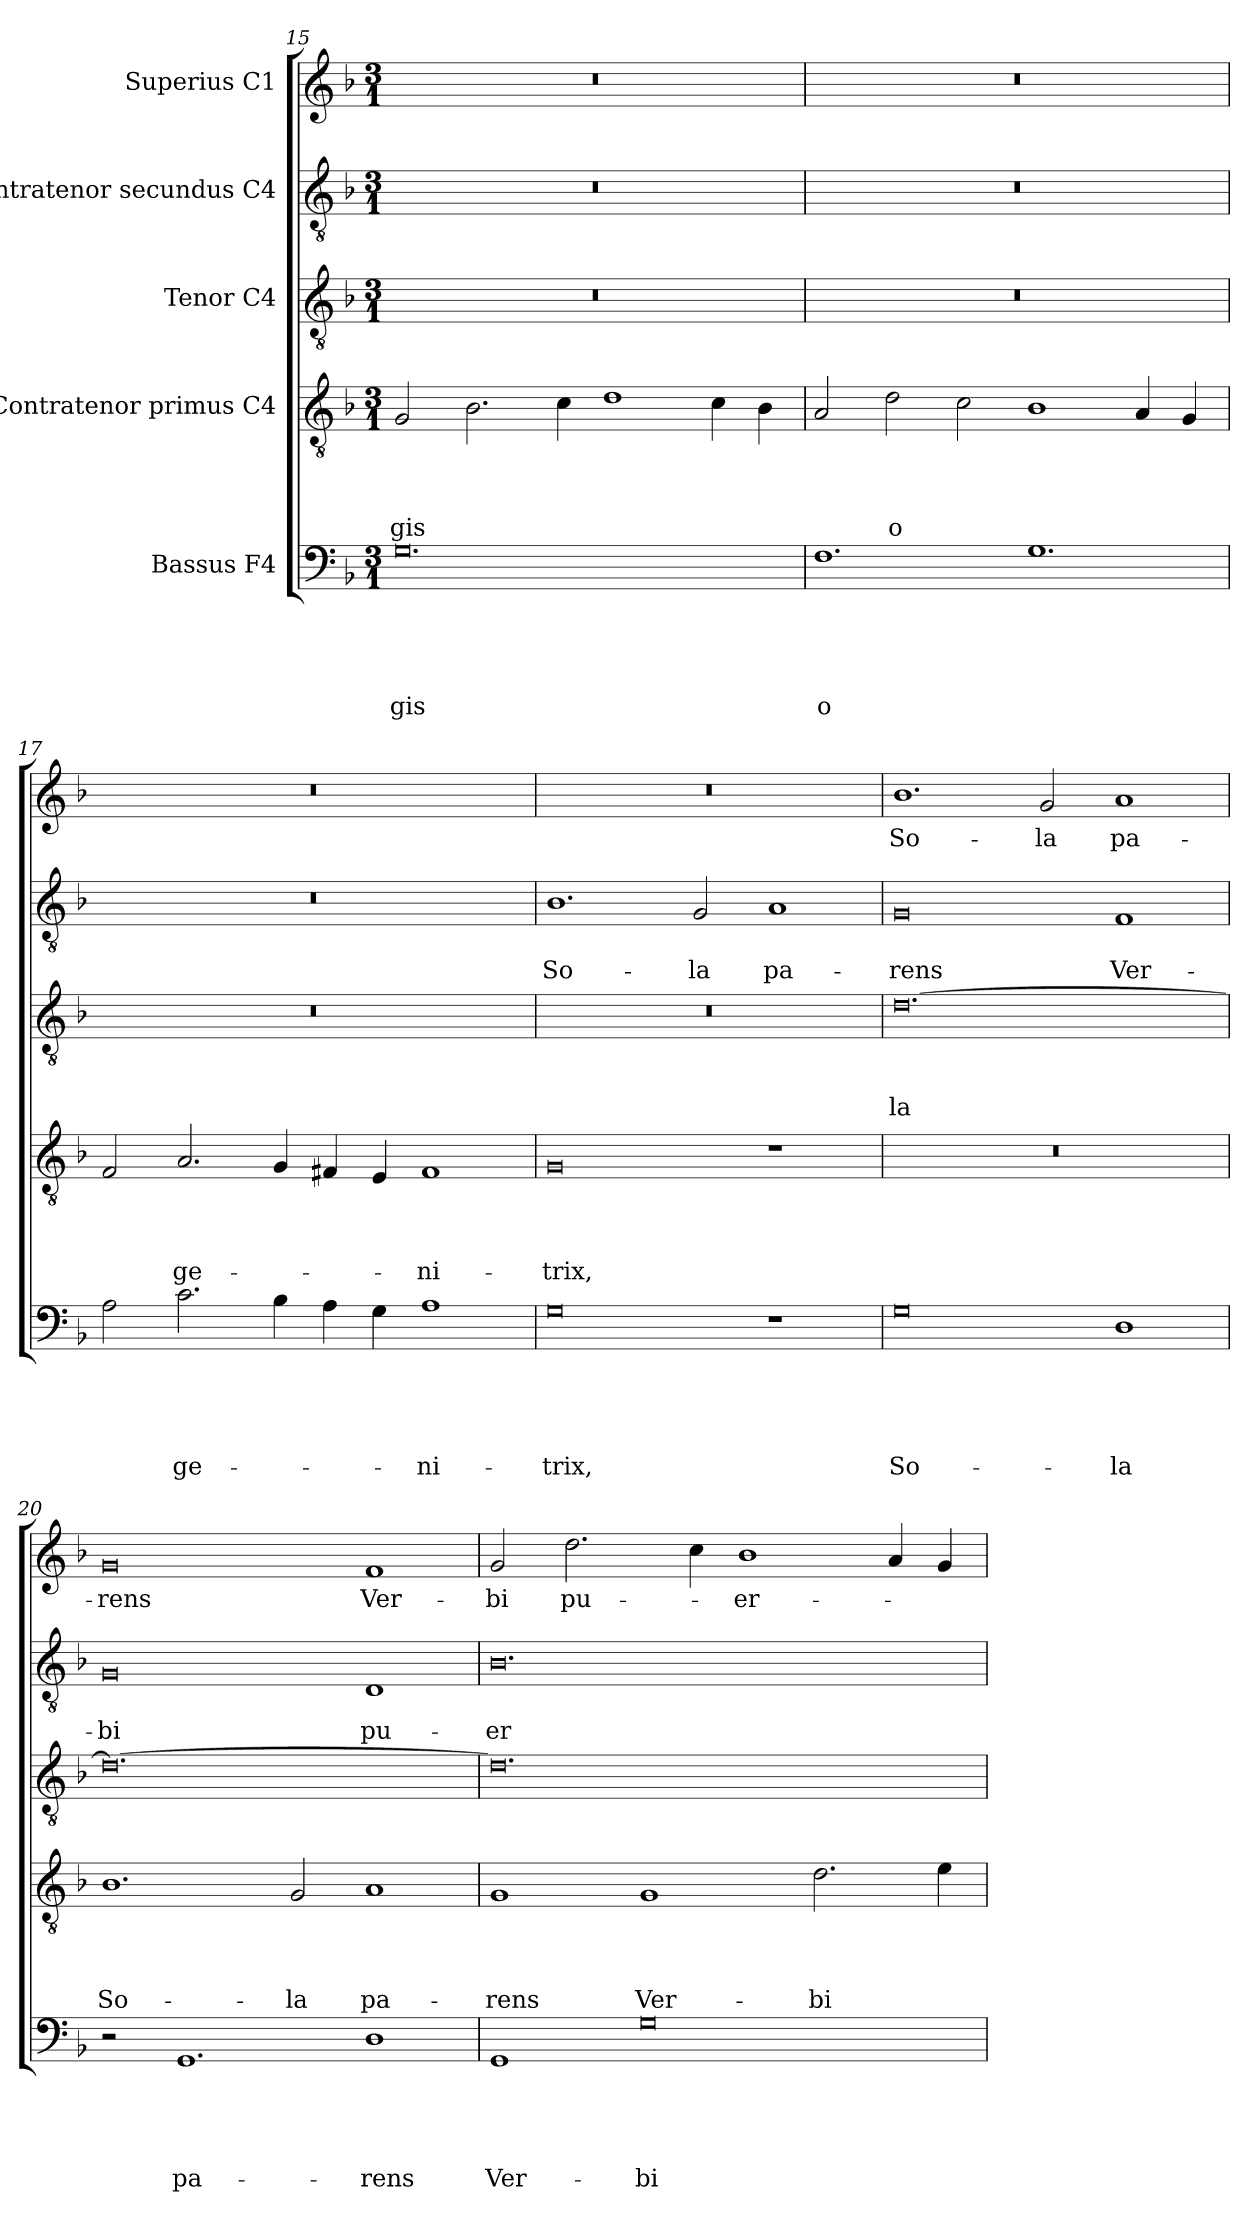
**kern	**text	**text	**text	**text	**text	**kern	**text	**text	**text	**text	**kern	**text	**text	**text	**kern	**text	**text	**kern	**text
*part5	*part5	*part5	*part5	*part5	*part5	*part4	*part4	*part4	*part4	*part4	*part3	*part3	*part3	*part3	*part2	*part2	*part2	*part1	*part1
*staff5	*staff5	*staff5	*staff5	*staff5	*staff5	*staff4	*staff4	*staff4	*staff4	*staff4	*staff3	*staff3	*staff3	*staff3	*staff2	*staff2	*staff2	*staff1	*staff1
*I"Bassus F4	*	*	*	*	*	*I"Contratenor primus C4	*	*	*	*	*I"Tenor C4	*	*	*	*I"Contratenor secundus C4	*	*	*I"Superius C1	*
*clefF4	*	*	*	*	*	*clefGv2	*	*	*	*	*clefGv2	*	*	*	*clefGv2	*	*	*clefG2	*
*k[b-]	*	*	*	*	*	*k[b-]	*	*	*	*	*k[b-]	*	*	*	*k[b-]	*	*	*k[b-]	*
*F:	*	*	*	*	*	*F:	*	*	*	*	*F:	*	*	*	*F:	*	*	*F:	*
*M3/1	*	*	*	*	*	*M3/1	*	*	*	*	*M3/1	*	*	*	*M3/1	*	*	*M3/1	*
=15	=15	=15	=15	=15	=15	=15	=15	=15	=15	=15	=15	=15	=15	=15	=15	=15	=15	=15	=15
0.G	.	.	.	.	-gis	2G/	.	.	.	-gis	0.r	.	.	.	0.r	.	.	0.r	.
.	.	.	.	.	.	2.B-\	.	.	.	.	.	.	.	.	.	.	.	.	.
.	.	.	.	.	.	4c\	.	.	.	.	.	.	.	.	.	.	.	.	.
.	.	.	.	.	.	1d	.	.	.	.	.	.	.	.	.	.	.	.	.
.	.	.	.	.	.	4c\	.	.	.	.	.	.	.	.	.	.	.	.	.
.	.	.	.	.	.	4B-\	.	.	.	.	.	.	.	.	.	.	.	.	.
=16	=16	=16	=16	=16	=16	=16	=16	=16	=16	=16	=16	=16	=16	=16	=16	=16	=16	=16	=16
1.F	.	.	.	.	o	2A/	.	.	.	.	0.r	.	.	.	0.r	.	.	0.r	.
.	.	.	.	.	.	2d\	.	.	.	o	.	.	.	.	.	.	.	.	.
.	.	.	.	.	.	2c\	.	.	.	.	.	.	.	.	.	.	.	.	.
1.G	.	.	.	.	.	1B-	.	.	.	.	.	.	.	.	.	.	.	.	.
.	.	.	.	.	.	4A/	.	.	.	.	.	.	.	.	.	.	.	.	.
.	.	.	.	.	.	4G/	.	.	.	.	.	.	.	.	.	.	.	.	.
=17	=17	=17	=17	=17	=17	=17	=17	=17	=17	=17	=17	=17	=17	=17	=17	=17	=17	=17	=17
2A\	.	.	.	.	.	2F/	.	.	.	.	0.r	.	.	.	0.r	.	.	0.r	.
2.c\	.	.	.	.	ge-	2.A/	.	.	.	ge-	.	.	.	.	.	.	.	.	.
4B-\	.	.	.	.	.	4G/	.	.	.	.	.	.	.	.	.	.	.	.	.
4A\	.	.	.	.	.	4F#/	.	.	.	.	.	.	.	.	.	.	.	.	.
4G\	.	.	.	.	.	4E/	.	.	.	.	.	.	.	.	.	.	.	.	.
1A	.	.	.	.	-ni-	1F#	.	.	.	-ni-	.	.	.	.	.	.	.	.	.
!!LO:PB:g=z
=18	=18	=18	=18	=18	=18	=18	=18	=18	=18	=18	=18	=18	=18	=18	=18	=18	=18	=18	=18
0G	.	.	.	.	-trix,	0G	.	.	.	-trix,	0.r	.	.	.	1.B-	.	So-	0.r	.
.	.	.	.	.	.	.	.	.	.	.	.	.	.	.	2G/	.	-la	.	.
1r	.	.	.	.	.	1r	.	.	.	.	.	.	.	.	1A	.	pa-	.	.
=19	=19	=19	=19	=19	=19	=19	=19	=19	=19	=19	=19	=19	=19	=19	=19	=19	=19	=19	=19
0G	.	.	.	.	So-	0.r	.	.	.	.	[0.d	.	.	la	0G	.	-rens	1.b-	So-
.	.	.	.	.	.	.	.	.	.	.	.	.	.	.	.	.	.	2g/	-la
1D	.	.	.	.	-la	.	.	.	.	.	.	.	.	.	1F	.	Ver-	1a	pa-
=20	=20	=20	=20	=20	=20	=20	=20	=20	=20	=20	=20	=20	=20	=20	=20	=20	=20	=20	=20
2r	.	.	.	.	.	1.B-	.	.	.	So-	0.d_	.	.	.	0G	.	-bi	0g	-rens
1.GG	.	.	.	.	pa-	.	.	.	.	.	.	.	.	.	.	.	.	.	.
.	.	.	.	.	.	2G/	.	.	.	-la	.	.	.	.	.	.	.	.	.
1D	.	.	.	.	-rens	1A	.	.	.	pa-	.	.	.	.	1D	.	pu-	1f	Ver-
=21	=21	=21	=21	=21	=21	=21	=21	=21	=21	=21	=21	=21	=21	=21	=21	=21	=21	=21	=21
1GG	.	.	.	.	Ver-	1G	.	.	.	-rens	0.d]	.	.	.	0.B-	.	-er-	2g/	-bi
.	.	.	.	.	.	.	.	.	.	.	.	.	.	.	.	.	.	2.dd\	pu-
0G	.	.	.	.	-bi	1G	.	.	.	Ver-	.	.	.	.	.	.	.	.	.
.	.	.	.	.	.	.	.	.	.	.	.	.	.	.	.	.	.	4cc\	.
.	.	.	.	.	.	.	.	.	.	.	.	.	.	.	.	.	.	1b-	-er-
.	.	.	.	.	.	2.d\	.	.	.	-bi	.	.	.	.	.	.	.	.	.
.	.	.	.	.	.	.	.	.	.	.	.	.	.	.	.	.	.	4a/	.
.	.	.	.	.	.	4e\	.	.	.	.	.	.	.	.	.	.	.	4g/	.
=	=	=	=	=	=	=	=	=	=	=	=	=	=	=	=	=	=	=	=
*-	*-	*-	*-	*-	*-	*-	*-	*-	*-	*-	*-	*-	*-	*-	*-	*-	*-	*-	*-
